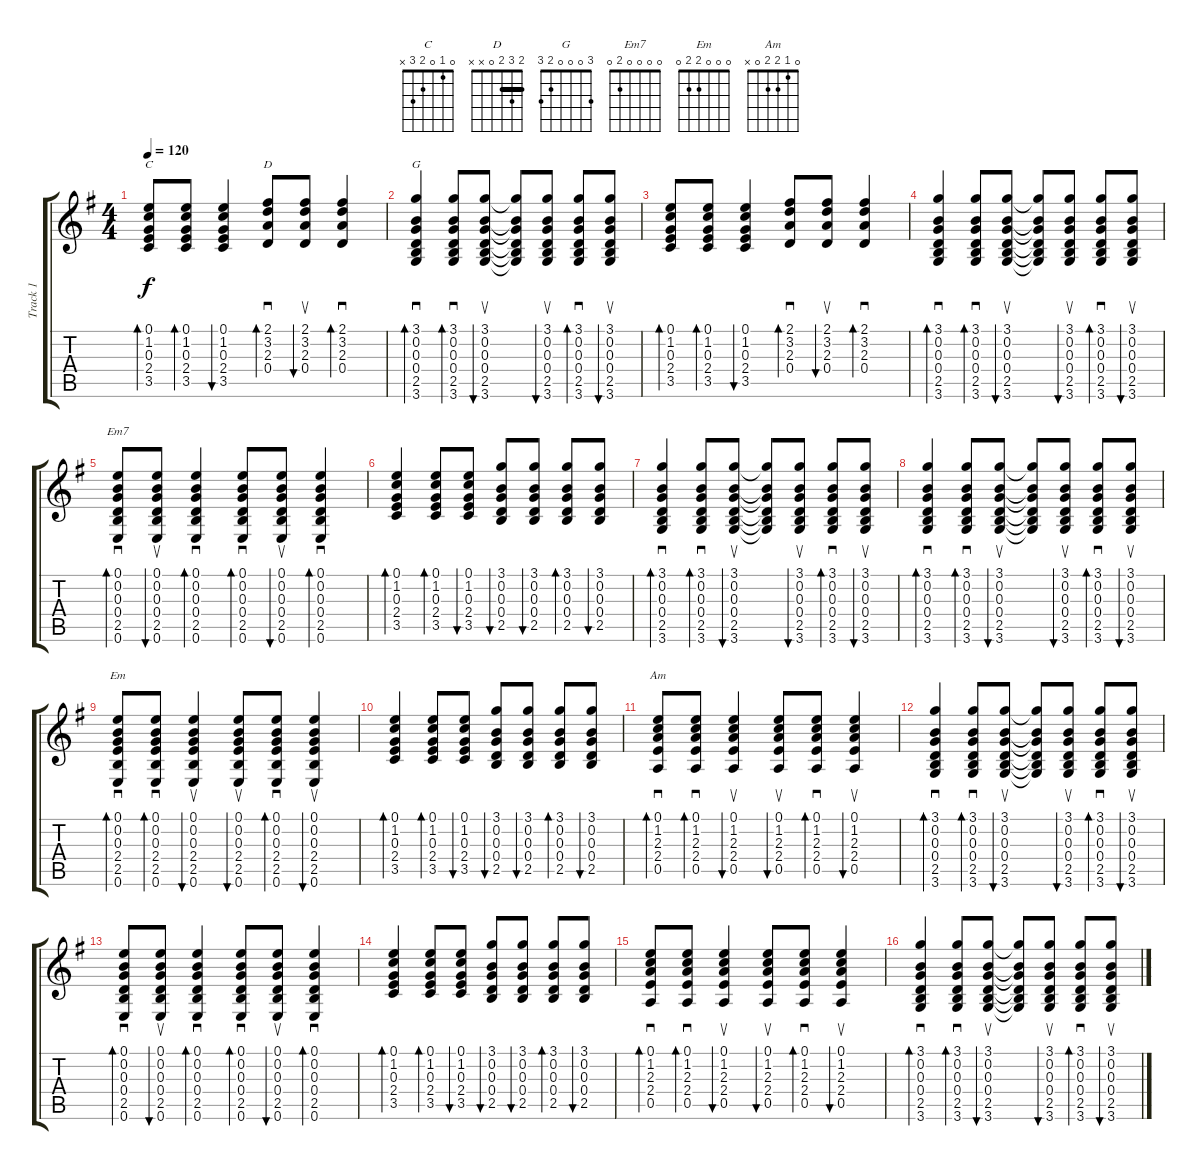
\track ("Track 1" "Track 1") {instrument acousticguitarsteel}
\staff {score tabs}
\tuning (E4 B3 G3 D3 A2 E2) {hide}
\chord ("C" 0 1 0 2 3 x)
\chord ("D" 2 3 2 0 x x) {barre 2}
\chord ("G" 3 0 0 0 2 3)
\chord ("Em7" 0 0 0 0 2 0)
\chord ("Em" 0 0 0 2 2 0)
\chord ("Am" 0 1 2 2 0 x)
\ts (4 4)
\tempo 120
\clef g2
\ks g
(0.1 1.2 0.3 2.4 3.5).8{bd 60 ch "C" dy f} (0.1 1.2 0.3 2.4 3.5).8{bd 60} (0.1 1.2 0.3 2.4 3.5).4{bu 60} (2.1 3.2 2.3 0.4).8{sd bd 60 ch "D"} (2.1 3.2 2.3 0.4).8{su bu 60} (2.1 3.2 2.3 0.4).4{sd bd 60} |
(3.1 0.2 0.3 0.4 2.5 3.6).4{sd bd 60 ch "G"} (3.1 0.2 0.3 0.4 2.5 3.6).8{sd bd 60} (3.1 0.2 0.3 0.4 2.5 3.6).8{su bu 60} (3.1{t} 0.2{t} 0.3{t} 0.4{t} 2.5{t} 3.6{t}).8 (3.1 0.2 0.3 0.4 2.5 3.6).8{su bu 60} (3.1 0.2 0.3 0.4 2.5 3.6).8{sd bd 60} (3.1 0.2 0.3 0.4 2.5 3.6).8{su bu 60} |
(0.1 1.2 0.3 2.4 3.5).8{bd 60} (0.1 1.2 0.3 2.4 3.5).8{bd 60} (0.1 1.2 0.3 2.4 3.5).4{bu 60} (2.1 3.2 2.3 0.4).8{sd bd 60} (2.1 3.2 2.3 0.4).8{su bu 60} (2.1 3.2 2.3 0.4).4{sd bd 60} |
(3.1 0.2 0.3 0.4 2.5 3.6).4{sd bd 60} (3.1 0.2 0.3 0.4 2.5 3.6).8{sd bd 60} (3.1 0.2 0.3 0.4 2.5 3.6).8{su bu 60} (3.1{t} 0.2{t} 0.3{t} 0.4{t} 2.5{t} 3.6{t}).8 (3.1 0.2 0.3 0.4 2.5 3.6).8{su bu 60} (3.1 0.2 0.3 0.4 2.5 3.6).8{sd bd 60} (3.1 0.2 0.3 0.4 2.5 3.6).8{su bu 60} |
(0.1 0.2 0.3 0.4 2.5 0.6).8{sd bd 60 ch "Em7"} (0.1 0.2 0.3 0.4 2.5 0.6).8{su bu 60} (0.1 0.2 0.3 0.4 2.5 0.6).4{sd bd 60} (0.1 0.2 0.3 0.4 2.5 0.6).8{sd bd 60} (0.1 0.2 0.3 0.4 2.5 0.6).8{su bu 60} (0.1 0.2 0.3 0.4 2.5 0.6).4{sd bd 60} |
(0.1 1.2 0.3 2.4 3.5).4{bd 60} (0.1 1.2 0.3 2.4 3.5).8{bd 60} (0.1 1.2 0.3 2.4 3.5).8{bu 60} (3.1 0.2 0.3 0.4 2.5).8{bu 60} (3.1 0.2 0.3 0.4 2.5).8{bu 60} (3.1 0.2 0.3 0.4 2.5).8{bd 60} (3.1 0.2 0.3 0.4 2.5).8{bu 60} |
(3.1 0.2 0.3 0.4 2.5 3.6).4{sd bd 60} (3.1 0.2 0.3 0.4 2.5 3.6).8{sd bd 60} (3.1 0.2 0.3 0.4 2.5 3.6).8{su bu 60} (3.1{t} 0.2{t} 0.3{t} 0.4{t} 2.5{t} 3.6{t}).8 (3.1 0.2 0.3 0.4 2.5 3.6).8{su bu 60} (3.1 0.2 0.3 0.4 2.5 3.6).8{sd bd 60} (3.1 0.2 0.3 0.4 2.5 3.6).8{su bu 60} |
(3.1 0.2 0.3 0.4 2.5 3.6).4{sd bd 60} (3.1 0.2 0.3 0.4 2.5 3.6).8{sd bd 60} (3.1 0.2 0.3 0.4 2.5 3.6).8{su bu 60} (3.1{t} 0.2{t} 0.3{t} 0.4{t} 2.5{t} 3.6{t}).8 (3.1 0.2 0.3 0.4 2.5 3.6).8{su bu 60} (3.1 0.2 0.3 0.4 2.5 3.6).8{sd bd 60} (3.1 0.2 0.3 0.4 2.5 3.6).8{su bu 60} |
(0.1 0.2 0.3 2.4 2.5 0.6).8{sd bd 60 ch "Em"} (0.1 0.2 0.3 2.4 2.5 0.6).8{sd bd 60} (0.1 0.2 0.3 2.4 2.5 0.6).4{su bu 60} (0.1 0.2 0.3 2.4 2.5 0.6).8{su bu 60} (0.1 0.2 0.3 2.4 2.5 0.6).8{sd bd 60} (0.1 0.2 0.3 2.4 2.5 0.6).4{su bu 60} |
(0.1 1.2 0.3 2.4 3.5).4{bd 60} (0.1 1.2 0.3 2.4 3.5).8{bd 60} (0.1 1.2 0.3 2.4 3.5).8{bu 60} (3.1 0.2 0.3 0.4 2.5).8{bu 60} (3.1 0.2 0.3 0.4 2.5).8{bu 60} (3.1 0.2 0.3 0.4 2.5).8{bd 60} (3.1 0.2 0.3 0.4 2.5).8{bu 60} |
(0.1 1.2 2.3 2.4 0.5).8{sd bd 60 ch "Am"} (0.1 1.2 2.3 2.4 0.5).8{sd bd 60} (0.1 1.2 2.3 2.4 0.5).4{su bu 60} (0.1 1.2 2.3 2.4 0.5).8{su bu 60} (0.1 1.2 2.3 2.4 0.5).8{sd bd 60} (0.1 1.2 2.3 2.4 0.5).4{su bu 60} |
(3.1 0.2 0.3 0.4 2.5 3.6).4{sd bd 60} (3.1 0.2 0.3 0.4 2.5 3.6).8{sd bd 60} (3.1 0.2 0.3 0.4 2.5 3.6).8{su bu 60} (3.1{t} 0.2{t} 0.3{t} 0.4{t} 2.5{t} 3.6{t}).8 (3.1 0.2 0.3 0.4 2.5 3.6).8{su bu 60} (3.1 0.2 0.3 0.4 2.5 3.6).8{sd bd 60} (3.1 0.2 0.3 0.4 2.5 3.6).8{su bu 60} |
(0.1 0.2 0.3 0.4 2.5 0.6).8{sd bd 60} (0.1 0.2 0.3 0.4 2.5 0.6).8{su bu 60} (0.1 0.2 0.3 0.4 2.5 0.6).4{sd bd 60} (0.1 0.2 0.3 0.4 2.5 0.6).8{sd bd 60} (0.1 0.2 0.3 0.4 2.5 0.6).8{su bu 60} (0.1 0.2 0.3 0.4 2.5 0.6).4{sd bd 60} |
(0.1 1.2 0.3 2.4 3.5).4{bd 60} (0.1 1.2 0.3 2.4 3.5).8{bd 60} (0.1 1.2 0.3 2.4 3.5).8{bu 60} (3.1 0.2 0.3 0.4 2.5).8{bu 60} (3.1 0.2 0.3 0.4 2.5).8{bu 60} (3.1 0.2 0.3 0.4 2.5).8{bd 60} (3.1 0.2 0.3 0.4 2.5).8{bu 60} |
(0.1 1.2 2.3 2.4 0.5).8{sd bd 60} (0.1 1.2 2.3 2.4 0.5).8{sd bd 60} (0.1 1.2 2.3 2.4 0.5).4{su bu 60} (0.1 1.2 2.3 2.4 0.5).8{su bu 60} (0.1 1.2 2.3 2.4 0.5).8{sd bd 60} (0.1 1.2 2.3 2.4 0.5).4{su bu 60} |
(3.1 0.2 0.3 0.4 2.5 3.6).4{sd bd 60} (3.1 0.2 0.3 0.4 2.5 3.6).8{sd bd 60} (3.1 0.2 0.3 0.4 2.5 3.6).8{su bu 60} (3.1{t} 0.2{t} 0.3{t} 0.4{t} 2.5{t} 3.6{t}).8 (3.1 0.2 0.3 0.4 2.5 3.6).8{su bu 60} (3.1 0.2 0.3 0.4 2.5 3.6).8{sd bd 60} (3.1 0.2 0.3 0.4 2.5 3.6).8{su bu 60}
